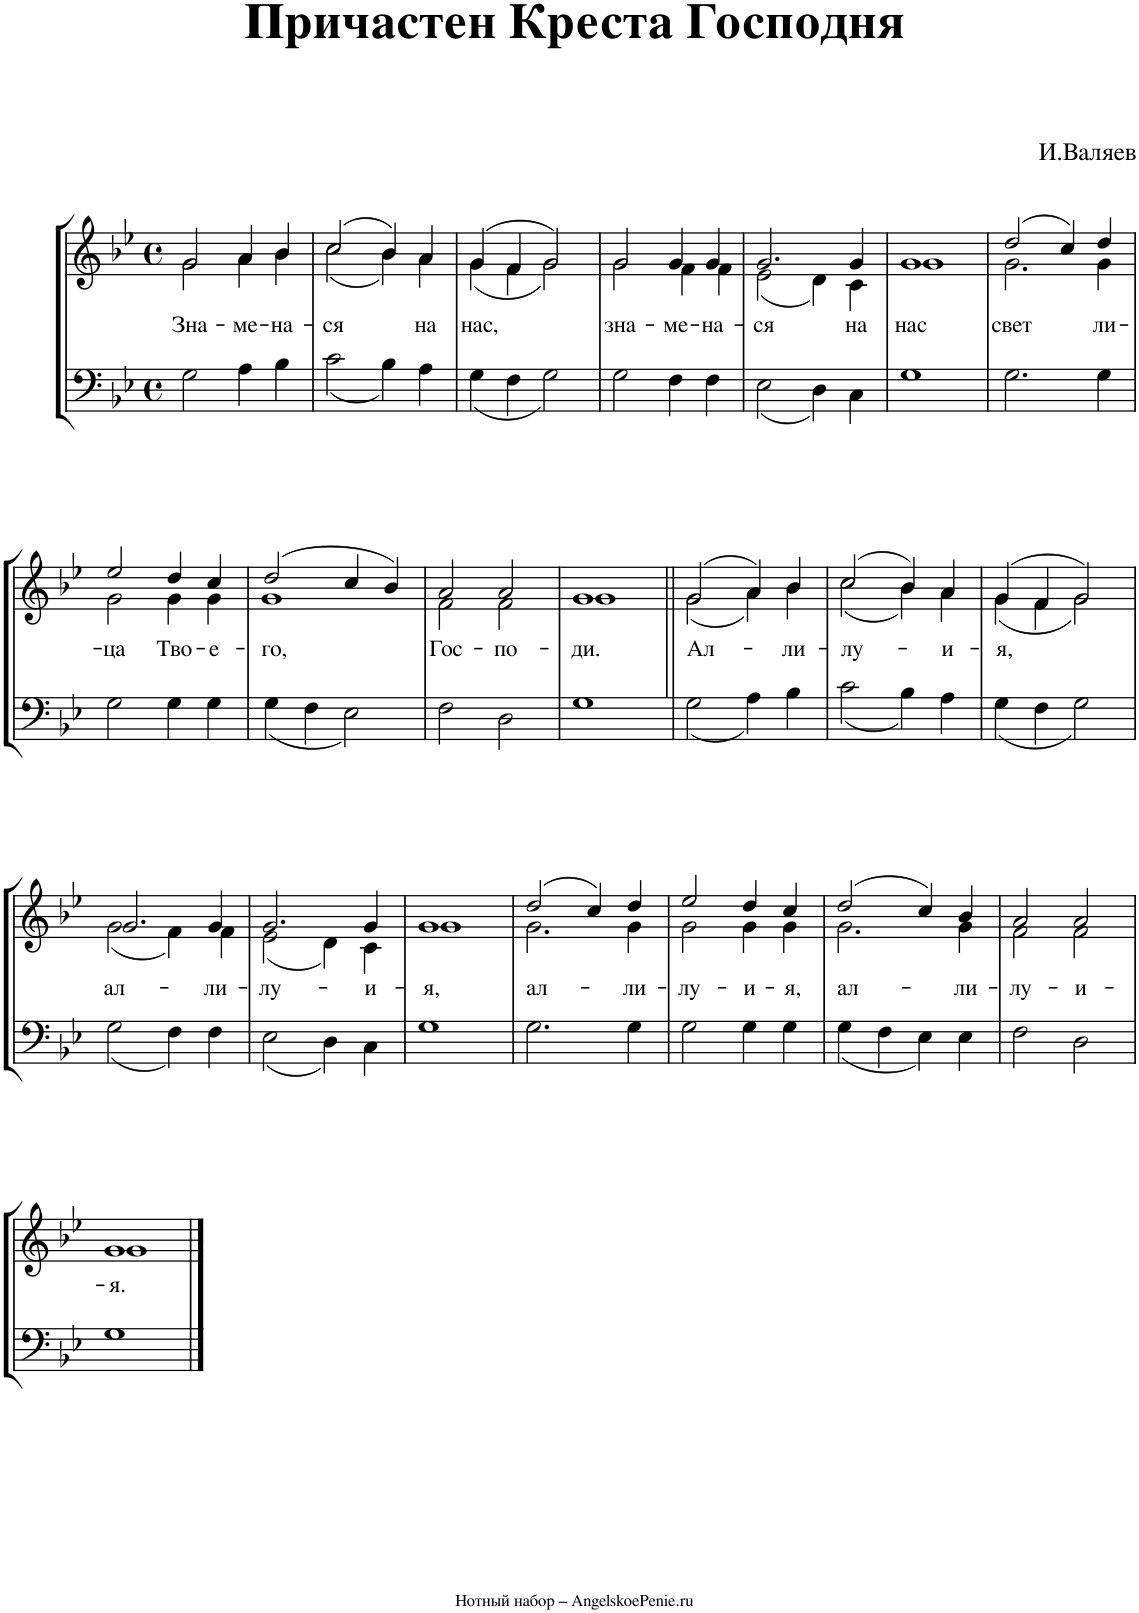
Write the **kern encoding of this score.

**kern	**kern	**text
*part1	*part1	*part1
*staff2	*staff1	*staff1
*I"Piano	*	*
*I'Pno.	*	*
*clefF4	*clefG2	*
*k[b-e-]	*k[b-e-]	*
*M4/4	*M4/4	*
*met(c)	*met(c)	*
=1	=1	=1
*^	*	*
!	!	!	!LO:LY:b
*	*	*^	*
1ryy	2G\	2g/	2g\	Зна-
!	!	!	!	!LO:LY:b
.	4A\	4a/	4a\	-ме-
!	!	!	!	!LO:LY:b
.	4B-\	4b-/	4b-\	-на-
=2	=2	=2	=2	=2
!	!	!	!	!LO:LY:b
1ryy	2c\	(2cc/	(2cc\	-ся
.	4B-\	4b-/)	4b-\)	.
!	!	!	!	!LO:LY:b
.	4A\	4a/	4a\	на
=3	=3	=3	=3	=3
!	!	!	!	!LO:LY:b
1ryy	4G\	(4g/	(4g\	нас,
.	4F\	4f/	4f\	.
.	2G\	2g/)	2g\)	.
=4	=4	=4	=4	=4
!	!	!	!	!LO:LY:b
1ryy	2G\	2g/	2g\	зна-
!	!	!	!	!LO:LY:b
.	4F\	4g/	4f\	-ме-
!	!	!	!	!LO:LY:b
.	4F\	4g/	4f\	-на-
=5	=5	=5	=5	=5
!	!	!	!	!LO:LY:b
1ryy	2E-\	2.g/	(2e-\	-ся
.	4D\	.	4d\)	.
!	!	!	!	!LO:LY:b
.	4C\	4g/	4c\	на
=6	=6	=6	=6	=6
!	!	!	!	!LO:LY:b
1ryy	1G	1g	1g	нас
=7	=7	=7	=7	=7
!	!	!	!	!LO:LY:b
1ryy	2.G\	(2dd/	2.g\	свет
.	.	4cc/)	.	.
!	!	!	!	!LO:LY:b
.	4G\	4dd/	4g\	ли-
!!LO:LB:g=z	!!
=8	=8	=8	=8	=8
!	!	!	!	!LO:LY:b
1ryy	2G\	2ee-/	2g\	-ца
!	!	!	!	!LO:LY:b
.	4G\	4dd/	4g\	Тво-
!	!	!	!	!LO:LY:b
.	4G\	4cc/	4g\	-е-
=9	=9	=9	=9	=9
!	!	!	!	!LO:LY:b
1ryy	4G\	(2dd/	1g	-го,
.	4F\	.	.	.
.	2E-\	4cc/	.	.
.	.	4b-/)	.	.
=10	=10	=10	=10	=10
!	!	!	!	!LO:LY:b
1ryy	2F\	2a/	2f\	Гос-
!	!	!	!	!LO:LY:b
.	2D\	2a/	2f\	-по-
=11	=11	=11	=11	=11
!	!	!	!	!LO:LY:b
1ryy	1G	1g	1g	-ди.
=12||	=12||	=12||	=12||	=12||
!	!	!	!	!LO:LY:b
1ryy	2G\	(2g/	(2g\	Ал-
.	4A\	4a/)	4a\)	.
!	!	!	!	!LO:LY:b
.	4B-\	4b-/	4b-\	-ли-
=13	=13	=13	=13	=13
!	!	!	!	!LO:LY:b
1ryy	2c\	(2cc/	(2cc\	-лу-
.	4B-\	4b-/)	4b-\)	.
!	!	!	!	!LO:LY:b
.	4A\	4a/	4a\	-и-
=14	=14	=14	=14	=14
!	!	!	!	!LO:LY:b
1ryy	4G\	(4g/	(4g\	-я,
.	4F\	4f/	4f\	.
.	2G\	2g/)	2g\)	.
!!LO:LB:g=z	!!
=15	=15	=15	=15	=15
!	!	!	!	!LO:LY:b
1ryy	2G\	2.g/	(2g\	ал-
.	4F\	.	4f\)	.
!	!	!	!	!LO:LY:b
.	4F\	4g/	4f\	-ли-
=16	=16	=16	=16	=16
!	!	!	!	!LO:LY:b
1ryy	2E-\	2.g/	(2e-\	-лу-
.	4D\	.	4d\)	.
!	!	!	!	!LO:LY:b
.	4C\	4g/	4c\	-и-
=17	=17	=17	=17	=17
!	!	!	!	!LO:LY:b
1ryy	1G	1g	1g	-я,
=18	=18	=18	=18	=18
!	!	!	!	!LO:LY:b
1ryy	2.G\	(2dd/	2.g\	ал-
.	.	4cc/)	.	.
!	!	!	!	!LO:LY:b
.	4G\	4dd/	4g\	-ли-
=19	=19	=19	=19	=19
!	!	!	!	!LO:LY:b
1ryy	2G\	2ee-/	2g\	-лу-
!	!	!	!	!LO:LY:b
.	4G\	4dd/	4g\	-и-
!	!	!	!	!LO:LY:b
.	4G\	4cc/	4g\	-я,
=20	=20	=20	=20	=20
!	!	!	!	!LO:LY:b
1ryy	4G\	(2dd/	2.g\	ал-
.	4F\	.	.	.
.	4E-\	4cc/)	.	.
!	!	!	!	!LO:LY:b
.	4E-\	4b-/	4g\	-ли-
=21	=21	=21	=21	=21
!	!	!	!	!LO:LY:b
1ryy	2F\	2a/	2f\	-лу-
!	!	!	!	!LO:LY:b
.	2D\	2a/	2f\	-и-
!!LO:LB:g=z	!!
=22	=22	=22	=22	=22
!	!	!	!	!LO:LY:b
1ryy	1G	1g	1g	-я.
*v	*v	*	*	*
*	*v	*v	*
==	==	==
*-	*-	*-
